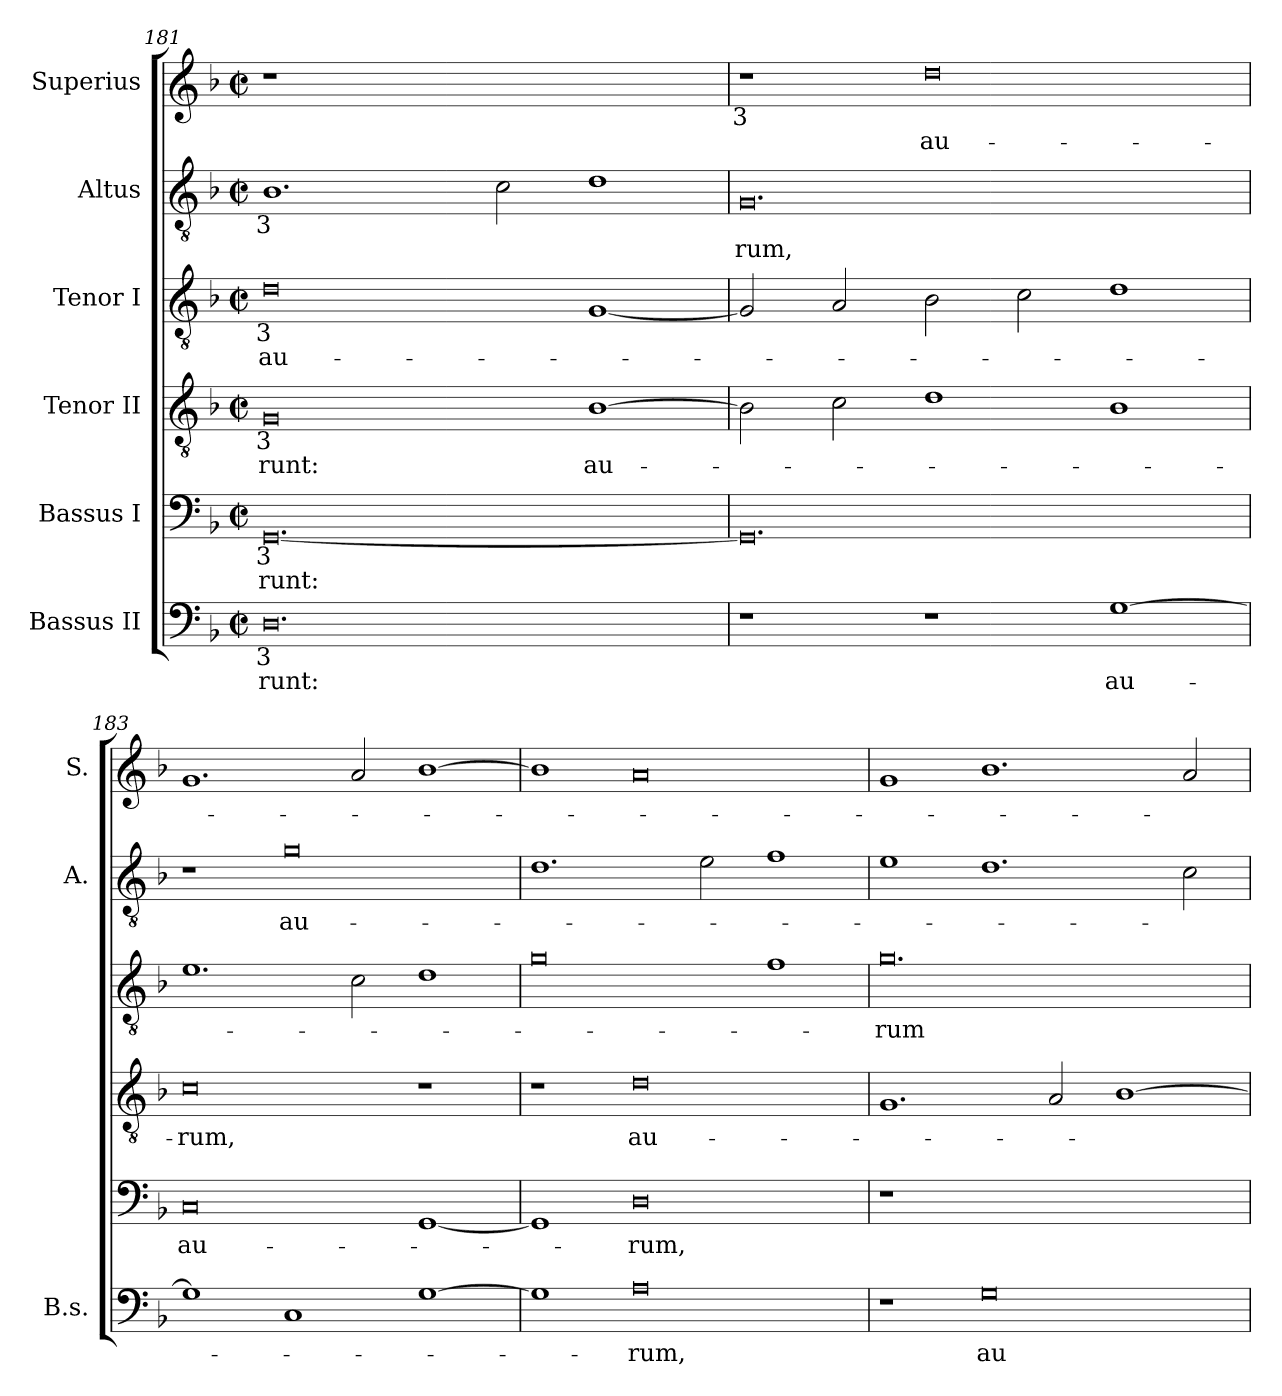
**kern	**text	**kern	**text	**kern	**text	**kern	**text	**kern	**text	**kern	**text
*part6	*part6	*part5	*part5	*part4	*part4	*part3	*part3	*part2	*part2	*part1	*part1
*staff6	*staff6	*staff5	*staff5	*staff4	*staff4	*staff3	*staff3	*staff2	*staff2	*staff1	*staff1
*I"Bassus II	*	*I"Bassus I	*	*I"Tenor II	*	*I"Tenor I	*	*I"Altus	*	*I"Superius	*
*I'B.s.	*	*	*	*	*	*	*	*I'A.	*	*I'S.	*
*clefF4	*	*clefF4	*	*clefGv2	*	*clefGv2	*	*clefGv2	*	*clefG2	*
*	*	*	*	*ITrd7c12	*	*ITrd7c12	*	*ITrd7c12	*	*	*
*k[b-]	*	*k[b-]	*	*k[b-]	*	*k[b-]	*	*k[b-]	*	*k[b-]	*
*F:	*	*F:	*	*F:	*	*F:	*	*F:	*	*F:	*
*M2/2	*	*M2/2	*	*M2/2	*	*M2/2	*	*M2/2	*	*M2/2	*
*met(c|)	*	*met(c|)	*	*met(c|)	*	*met(c|)	*	*met(c|)	*	*met(c|)	*
=181	=181	=181	=181	=181	=181	=181	=181	=181	=181	=181	=181
!	!LO:LY:b:color=#000000	!	!	!	!	!	!	!	!	!	!
!	!	!	!LO:LY:b:color=#000000	!	!	!	!	!	!	!	!
!	!	!	!	!	!LO:LY:b:color=#000000	!	!	!	!	!	!
!	!	!	!	!	!	!	!	!LO:TX:b:cj:t=3	!	!	!
!	!	!	!	!	!	!LO:TX:b:cj:t=3	!	!	!	!	!
!	!	!	!	!LO:TX:b:cj:t=3	!	!	!	!	!	!	!
!	!	!LO:TX:b:cj:t=3	!	!	!	!	!	!	!	!	!
!LO:TX:b:cj:t=3	!	!	!	!	!	!	!	!	!	!	!
!	!	!	!	!	!	!	!LO:LY:b:color=#000000	!	!	!LO:N:vis=1	!
0.Di	-runt:	[<0.GGi	-runt:	0GGi	-runt:	0Di	au-	1.BB-i	.	1r	.
.	.	.	.	.	.	.	.	.	.	0ryy	.
.	.	.	.	.	.	.	.	2Ci\	.	.	.
!	!	!	!	!	!LO:LY:b:color=#000000	!	!	!	!	!	!
.	.	.	.	[>1BB-i	au-	[<1GGi	.	1Di	.	.	.
!!LO:LB:g=z
=182	=182	=182	=182	=182	=182	=182	=182	=182	=182	=182	=182
!	!	!	!	!	!	!	!	!	!	!LO:TX:b:cj:t=3	!
!	!	!	!	!	!	!	!	!	!LO:LY:b:color=#000000	!	!
1r	.	0.GGi]	.	2BB-i\]	.	2GGi/]	.	0.GGi	-rum,	1r	.
.	.	.	.	2Ci\	.	2AAi/	.	.	.	.	.
!	!	!	!	!	!	!	!	!	!	!	!LO:LY:b:color=#000000
1r	.	.	.	1Di	.	2BB-i\	.	.	.	0ddi	au-
.	.	.	.	.	.	2Ci\	.	.	.	.	.
!	!LO:LY:b:color=#000000	!	!	!	!	!	!	!	!	!	!
[>1Gi	au-	.	.	1BB-i	.	1Di	.	.	.	.	.
=183	=183	=183	=183	=183	=183	=183	=183	=183	=183	=183	=183
!	!	!	!LO:LY:b:color=#000000	!	!	!	!	!	!	!	!
!	!	!	!	!	!LO:LY:b:color=#000000	!	!	!	!	!	!
1Gi]	.	0Ci	au-	0Ci	-rum,	1.Ei	.	1r	.	1.gi	.
!	!	!	!	!	!	!	!	!	!LO:LY:b:color=#000000	!	!
1Ci	.	.	.	.	.	.	.	0Gi	au-	.	.
.	.	.	.	.	.	2Ci\	.	.	.	2ai/	.
[>1Gi	.	[<1GGi	.	1r	.	1Di	.	.	.	[>1b-i	.
=184	=184	=184	=184	=184	=184	=184	=184	=184	=184	=184	=184
1Gi]	.	1GGi]	.	1r	.	0Gi	.	1.Di	.	1b-i]	.
!	!LO:LY:b:color=#000000	!	!	!	!	!	!	!	!	!	!
!	!	!	!LO:LY:b:color=#000000	!	!	!	!	!	!	!	!
!	!	!	!	!	!LO:LY:b:color=#000000	!	!	!	!	!	!
0Ai	-rum,	0Di	-rum,	0Di	au-	.	.	.	.	0ai	.
.	.	.	.	.	.	.	.	2Ei\	.	.	.
.	.	.	.	.	.	1Fi	.	1Fi	.	.	.
=185	=185	=185	=185	=185	=185	=185	=185	=185	=185	=185	=185
!	!	!LO:N:vis=1	!	!	!	!	!	!	!	!	!
!	!	!	!	!	!	!	!LO:LY:b:color=#000000	!	!	!	!
1r	.	1r	.	1.GGi	.	0.Gi	-rum	1Ei	.	1gi	.
!	!LO:LY:b:color=#000000	!	!	!	!	!	!	!	!	!	!
0Gi	au-	0ryy	.	.	.	.	.	1.Di	.	1.b-i	.
.	.	.	.	2AAi/	.	.	.	.	.	.	.
.	.	.	.	[>1BB-i	.	.	.	.	.	.	.
.	.	.	.	.	.	.	.	2Ci\	.	2ai/	.
=	=	=	=	=	=	=	=	=	=	=	=
*-	*-	*-	*-	*-	*-	*-	*-	*-	*-	*-	*-
